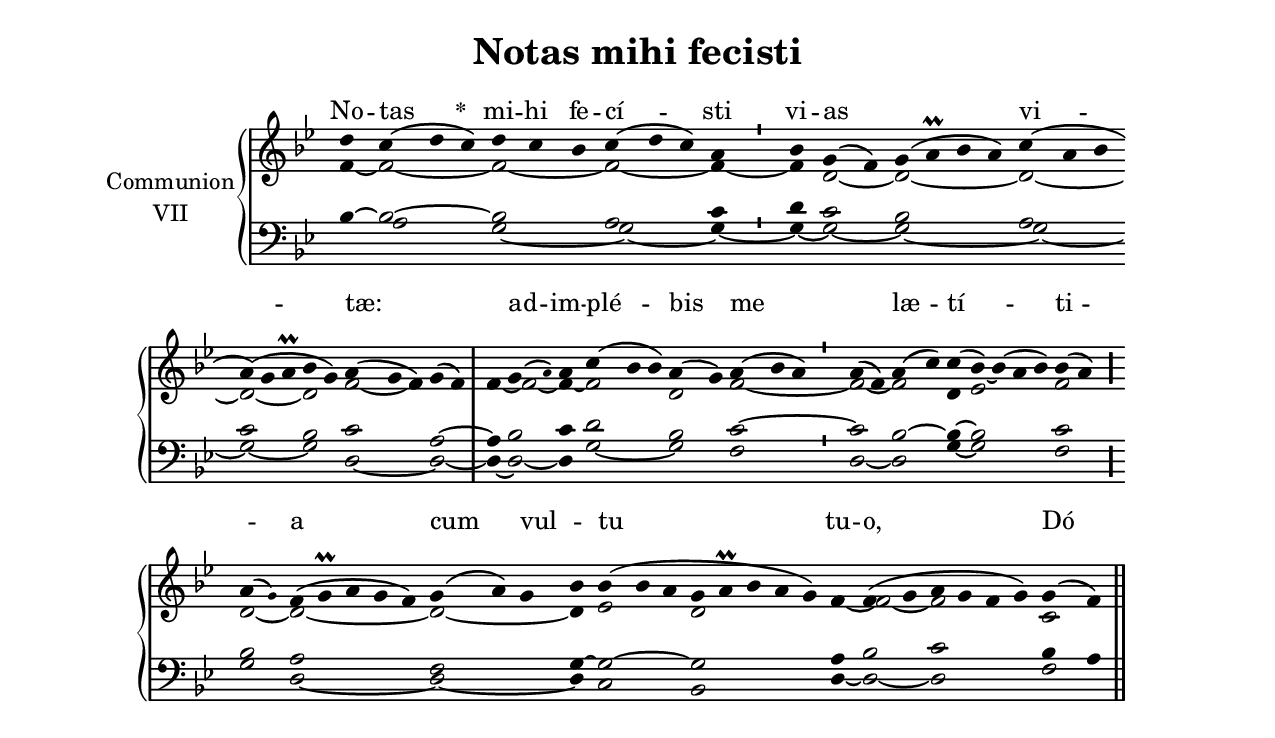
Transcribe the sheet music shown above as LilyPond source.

\version "2.18"
\include "gregorian.ly"
\include "noh2.ily"


%Page reference: page i.243
%(volume.page)

global = {
 \key f \mixolydian
 \cadenzaOn 
}

\header {
  title = \markup \center-column {"Notas mihi fecisti" \vspace #1 }
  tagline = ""
  composer = ""
}

\paper {
 #(include-special-characters)
  oddHeaderMarkup = \markup \fill-line {
    \line {}
    \center-column {
      \on-the-fly #first-page     " "
      \on-the-fly #not-first-page "Notas mihi fecisti"
    }
    \line { \on-the-fly #print-page-number-check-first \fromproperty #'page:page-number-string }
  }
  evenHeaderMarkup = \markup \fill-line {
    \line { \on-the-fly #print-page-number-check-first \fromproperty #'page:page-number-string }
    \center-column { "Notas mihi fecisti" }
    \line {}
  }
}

chantText = \lyricmode {
No -- tas 
\set stanza = " * " mi -- hi fe -- cí -- sti vi -- as _ vi -- tæ: _ _ 
ad -- im -- plé -- bis me _ læ -- tí -- ti -- _ a 
cum vul -- _ tu tu -- o, Dó -- mi -- ne. }

chantMusic = {
\tieDown   d''4 c''4 ( d''4 c''4)  d''4 c''4 bes'4 c''4 ( d''4 c''4) a'4 \divisioMinima
 bes'4 g'4 ( f'4) g'4 ( a'\prall bes'4 a'4) c''4 ( a'4 bes'4 \forceBreak
) a'4 ( g'4 a'\prall bes'4 g'4) a'4 ( g'4 f'4) g'4 ( f'4) \divisioMaxima
 f'4 g'4 ( \once \tweak #'font-size #-4 a' ) a'4 c''4 ( bes'4 bes'4) a'4 ( g'4) a'4 ( bes'4 a'4) \divisioMinima
 a'4 ( f'4) a'4 ( c''4) c''4 ( bes'4) ~ bes'4 ( a'4 bes'4) bes'4 ( a'4) \divisioMaior \forceBreak

 a'4 ( \once \tweak #'font-size #-4 g' ) f'4 ( g'\prall a'4 g'4 f'4) g'4 ( a'4) g'4 bes'4 bes'4 ( bes'4 a'4 g'4 a'\prall bes'4 a'4 g'4) f'4 f'4 ( g'4 a'4 g'4 f'4 g'4) g'4 ( f'4) \finalis

}

altoMusic = {
f'4 ~ f'2*3/2 ~ f'2*3/2 ~ f'2*3/2 ~ f'4 ~ \divisioMinima
f'4 d'2 ~ d'2*4/2 ~ d'2*3/2 ~ d'2*3/2 ~ d'2 f'2 ~ f'4 r2 \divisioMaxima
f'4 ~ f'2 ~ f'4 ~ f'2*3/2 d'2 f'2*3/2 ~ \divisioMinima
f'2 ~ f'2 d'4 ees'2*4/2 f'2 \divisioMaior
d'2 ~ d'2*5/2 ~ d'2*3/2 ~ d'4 ees'2*3/2 d'2*5/2 f'4 ~ f'2 ~ f'2*4/2 c'2 \finalis
}

tenorMusic = {
bes4 ~ bes2*3/2 ~ bes2*3/2 a2*3/2 c'4 \divisioMinima
d'4 c'2 bes2*4/2 a2*3/2 c'2*3/2 bes2 c'2*3/2 a2 ~ \divisioMaxima
a4 bes2 c'4 d'2*3/2 bes2 c'2*3/2 ~ \divisioMinima
c'2 bes2 ~ bes4 ~ bes2*4/2 c'2 \divisioMaior
bes2 a2*5/2 f2*3/2 g4 ~ g2*3/2 ~ g2*5/2 a4 bes2 c'2*4/2 bes4 a4 \finalis
}

bassMusic = {
r4 a2*3/2 g2*3/2 ~ g2*3/2 ~ g4 ~ \divisioMinima
g4 ~ g2 ~ g2*4/2 ~ g2*3/2 ~ g2*3/2 ~ g2 d2*3/2 ~ d2 ~ \divisioMaxima
d4 ~ d2 ~ d4 g2*3/2 ~ g2 f2*3/2 \divisioMinima
d2 ~ d2 g4 ~ g2*4/2 f2 \divisioMaior
g2 d2*5/2 ~ d2*3/2 ~ d4 c2*3/2 bes,2*5/2 d4 ~ d2 ~ d2*4/2 f2 \finalis
}

voiceLines = {
\voiceLineStyle


}

\score{
  <<
    \new GrandStaff <<
      \set GrandStaff.autoBeaming = ##f
      \set GrandStaff.instrumentName = \markup \center-column {
        "Communion"
        "VII"
      }
      \new Staff = up <<
        \new Voice = "chant" {
          \voiceOne \global \chantMusic
        }
        \new Voice {
          \voiceTwo \global \altoMusic
        }
      >>

      \new Staff = down <<
        \clef bass
        \new Voice {
          \voiceOne \global \tenorMusic
        }
        \new Voice {
          \voiceTwo \global \bassMusic
        }
	\new Voice {
        \voiceThree \global \voiceLines
        }
      >>
    >>
    \new Lyrics \lyricsto chant {
      \chantText
    }
  >>
  \layout{
  }
  \midi{
    \tempo 4 = 125
  }
}
